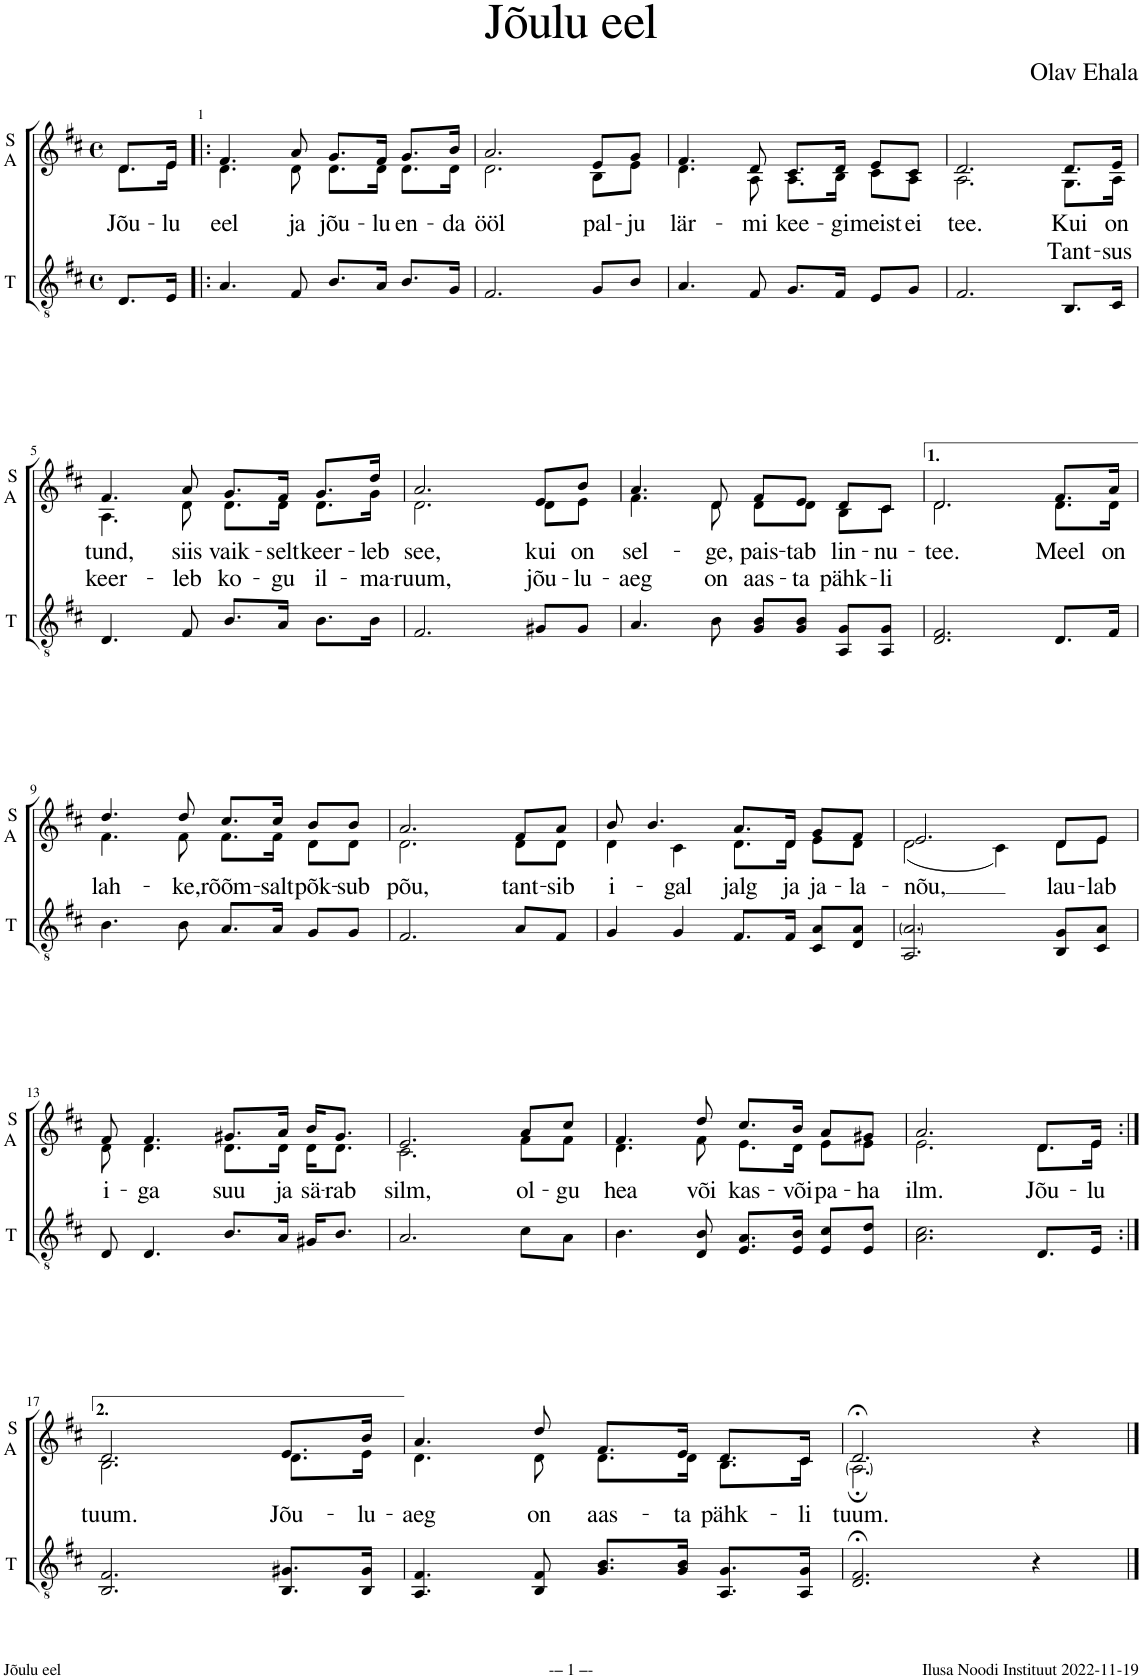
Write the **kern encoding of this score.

**kern	**text	**text	**kern	**text	**text
*part2	*part2	*part2	*part1	*part1	*part1
*staff2	*staff2	*staff2	*staff1	*staff1	*staff1
*I"T	*	*	*I"S A	*	*
*I'T	*	*	*I'S A	*	*
*clefGv2	*	*	*clefG2	*	*
*k[f#c#]	*	*	*k[f#c#]	*	*
*M4/4	*	*	*M4/4	*	*
*met(c)	*	*	*met(c)	*	*
=	=	=	=	=	=
!	!LO:LY:b	!	!	!LO:LY:a	!
*	*	*	*^	*	*
!	!	!	!	!	!LO:LY:b	!
8.D/L	Jõu-	.	8.d/L	8.d\L	Jõu-	.
!	!LO:LY:b	!	!	!	!LO:LY:a	!
!	!	!	!	!	!LO:LY:b	!
16E/Jk	-lu	.	16e/Jk	16e\Jk	-lu	.
=1!|:	=1!|:	=1!|:	=1!|:	=1!|:	=1!|:	=1!|:
!	!LO:LY:b	!	!	!	!LO:LY:a	!
!	!	!	!	!	!LO:LY:b	!
4.A/	eel	.	4.f#/	4.d\	eel	.
!	!LO:LY:b	!	!	!	!LO:LY:a	!
!	!	!	!	!	!LO:LY:b	!
8F#/	ja	.	8a/	8d\	ja	.
!	!LO:LY:b	!	!	!	!LO:LY:a	!
!	!	!	!	!	!LO:LY:b	!
8.B/L	jõu-	.	8.g/L	8.d\L	jõu-	.
!	!LO:LY:b	!	!	!	!LO:LY:a	!
!	!	!	!	!	!LO:LY:b	!
16A/Jk	-lu	.	16f#/Jk	16d\Jk	-lu	.
!	!LO:LY:b	!	!	!	!LO:LY:a	!
!	!	!	!	!	!LO:LY:b	!
8.B/L	en-	.	8.g/L	8.d\L	en-	.
!	!LO:LY:b	!	!	!	!LO:LY:a	!
!	!	!	!	!	!LO:LY:b	!
16G/Jk	-da	.	16b/Jk	16d\Jk	-da	.
=2	=2	=2	=2	=2	=2	=2
!	!LO:LY:b	!	!	!	!LO:LY:a	!
!	!	!	!	!	!LO:LY:b	!
2.F#/	ööl	.	2.a/	2.d\	ööl	.
!	!LO:LY:b	!	!	!	!LO:LY:a	!
!	!	!	!	!	!LO:LY:b	!
8G/L	pal-	.	8e/L	8B\L	pal-	.
!	!LO:LY:b	!	!	!	!LO:LY:a	!
!	!	!	!	!	!LO:LY:b	!
8B/J	-ju	.	8g/J	8e\J	-ju	.
=3	=3	=3	=3	=3	=3	=3
!	!LO:LY:b	!	!	!	!LO:LY:a	!
!	!	!	!	!	!LO:LY:b	!
4.A/	lär-	.	4.f#/	4.d\	lär-	.
!	!LO:LY:b	!	!	!	!LO:LY:a	!
!	!	!	!	!	!LO:LY:b	!
8F#/	-mi	.	8d/	8A\	-mi	.
!	!LO:LY:b	!	!	!	!LO:LY:a	!
!	!	!	!	!	!LO:LY:b	!
8.G/L	kee-	.	8.c#/L	8.A\L	kee-	.
!	!LO:LY:b	!	!	!	!LO:LY:a	!
!	!	!	!	!	!LO:LY:b	!
16F#/Jk	-gi	.	16d/Jk	16B\Jk	-gi	.
!	!LO:LY:b	!	!	!	!LO:LY:a	!
!	!	!	!	!	!LO:LY:b	!
8E/L	meist	.	8e/L	8c#\L	meist	.
!	!LO:LY:b	!	!	!	!LO:LY:a	!
!	!	!	!	!	!LO:LY:b	!
8G/J	ei	.	8c#/J	8A\J	ei	.
=4	=4	=4	=4	=4	=4	=4
!	!LO:LY:b	!	!	!	!LO:LY:a	!
!	!	!	!	!	!LO:LY:b	!
2.F#/	tee.	.	2.d/	2.A\	tee.	.
!	!LO:LY:b	!LO:LY:b	!	!	!LO:LY:a	!LO:LY:a
!	!	!	!	!	!LO:LY:b	!LO:LY:b
8.BB/L	Kui	Tant-	8.d/L	8.G\L	Kui	Tant-
!	!LO:LY:b	!LO:LY:b	!	!	!LO:LY:a	!LO:LY:a
!	!	!	!	!	!LO:LY:b	!LO:LY:b
16C#/Jk	on	-sus	16e/Jk	16A\Jk	on	-sus
!!LO:LB:g=z	!!
=5	=5	=5	=5	=5	=5	=5
!	!LO:LY:b	!LO:LY:b	!	!	!LO:LY:a	!LO:LY:a
!	!	!	!	!	!LO:LY:b	!LO:LY:b
4.D/	tund,	keer-	4.f#/	4.A\	tund,	keer-
!	!LO:LY:b	!LO:LY:b	!	!	!LO:LY:a	!LO:LY:a
!	!	!	!	!	!LO:LY:b	!LO:LY:b
8F#/	siis	-leb	8a/	8d\	siis	-leb
!	!LO:LY:b	!LO:LY:b	!	!	!LO:LY:a	!LO:LY:a
!	!	!	!	!	!LO:LY:b	!LO:LY:b
8.B/L	vaik-	ko-	8.g/L	8.d\L	vaik-	ko-
!	!LO:LY:b	!LO:LY:b	!	!	!LO:LY:a	!LO:LY:a
!	!	!	!	!	!LO:LY:b	!LO:LY:b
16A/Jk	-selt	-gu	16f#/Jk	16d\Jk	-selt	-gu
!	!LO:LY:b	!LO:LY:b	!	!	!LO:LY:a	!LO:LY:a
!	!	!	!	!	!LO:LY:b	!LO:LY:b
8.B\L	keer-	il-	8.g/L	8.d\L	keer-	il-
!	!LO:LY:b	!LO:LY:b	!	!	!LO:LY:a	!LO:LY:a
!	!	!	!	!	!LO:LY:b	!LO:LY:b
16B\Jk	-leb	-ma-	16dd/Jk	16g\Jk	-leb	-ma-
=6	=6	=6	=6	=6	=6	=6
!	!LO:LY:b	!LO:LY:b	!	!	!LO:LY:a	!LO:LY:a
!	!	!	!	!	!LO:LY:b	!LO:LY:b
2.F#/	see,	-ruum,	2.a/	2.d\	see,	-ruum,
!	!LO:LY:b	!LO:LY:b	!	!	!LO:LY:a	!LO:LY:a
!	!	!	!	!	!LO:LY:b	!LO:LY:b
8G#X/L	kui	jõu-	8e/L	8d\L	kui	jõu-
!	!LO:LY:b	!LO:LY:b	!	!	!LO:LY:a	!LO:LY:a
!	!	!	!	!	!LO:LY:b	!LO:LY:b
8G#/J	on	-lu-	8b/J	8e\J	on	-lu-
=7	=7	=7	=7	=7	=7	=7
!	!LO:LY:b	!LO:LY:b	!	!	!LO:LY:a	!LO:LY:a
!	!	!	!	!	!LO:LY:b	!LO:LY:b
4.A/	sel-	-aeg	4.a/	4.f#\	sel-	-aeg
!	!LO:LY:b	!LO:LY:b	!	!	!LO:LY:a	!LO:LY:a
!	!	!	!	!	!LO:LY:b	!LO:LY:b
8B\	-ge,	on	8d/	8d\	-ge,	on
!	!LO:LY:b	!LO:LY:b	!	!	!LO:LY:a	!LO:LY:a
!	!	!	!	!	!LO:LY:b	!LO:LY:b
8G/ 8B/L	pais-	aas-	8f#/L	8d\L	pais-	aas-
!	!LO:LY:b	!LO:LY:b	!	!	!LO:LY:a	!LO:LY:a
!	!	!	!	!	!LO:LY:b	!LO:LY:b
8G/ 8B/J	-tab	-ta	8e/J	8d\J	-tab	-ta
!	!LO:LY:b	!LO:LY:b	!	!	!LO:LY:a	!LO:LY:a
!	!	!	!	!	!LO:LY:b	!LO:LY:b
8AA/ 8G/L	lin-	pähk-	8d/L	8B\L	lin-	pähk-
!	!LO:LY:b	!LO:LY:b	!	!	!LO:LY:a	!LO:LY:a
!	!	!	!	!	!LO:LY:b	!LO:LY:b
8AA/ 8G/J	-nu-	-li	8c#/J	8c#\J	-nu-	-li
=8	=8	=8	=8	=8	=8	=8
!	!LO:LY:b	!	!	!	!LO:LY:a	!
!	!	!	!	!	!LO:LY:b	!
2.D/ 2.F#/	-tee.	.	2.d/	2.d\	-tee.	.
!	!LO:LY:b	!	!	!	!LO:LY:a	!
!	!	!	!	!	!LO:LY:b	!
8.D/L	Meel	.	8.f#/L	8.d\L	Meel	.
!	!LO:LY:b	!	!	!	!LO:LY:a	!
!	!	!	!	!	!LO:LY:b	!
16F#/Jk	on	.	16a/Jk	16d\Jk	on	.
!!LO:LB:g=z	!!
=9	=9	=9	=9	=9	=9	=9
!	!LO:LY:b	!	!	!	!LO:LY:a	!
!	!	!	!	!	!LO:LY:b	!
4.B\	lah-	.	4.dd/	4.f#\	lah-	.
!	!LO:LY:b	!	!	!	!LO:LY:a	!
!	!	!	!	!	!LO:LY:b	!
8B\	-ke,	.	8dd/	8f#\	-ke,	.
!	!LO:LY:b	!	!	!	!LO:LY:a	!
!	!	!	!	!	!LO:LY:b	!
8.A/L	rõõm-	.	8.cc#/L	8.f#\L	rõõm-	.
!	!LO:LY:b	!	!	!	!LO:LY:a	!
!	!	!	!	!	!LO:LY:b	!
16A/Jk	-salt	.	16cc#/Jk	16f#\Jk	-salt	.
!	!LO:LY:b	!	!	!	!LO:LY:a	!
!	!	!	!	!	!LO:LY:b	!
8G/L	põk-	.	8b/L	8d\L	põk-	.
!	!LO:LY:b	!	!	!	!LO:LY:a	!
!	!	!	!	!	!LO:LY:b	!
8G/J	-sub	.	8b/J	8d\J	-sub	.
=10	=10	=10	=10	=10	=10	=10
!	!LO:LY:b	!	!	!	!LO:LY:a	!
!	!	!	!	!	!LO:LY:b	!
2.F#/	põu,	.	2.a/	2.d\	põu,	.
!	!LO:LY:b	!	!	!	!LO:LY:a	!
!	!	!	!	!	!LO:LY:b	!
8A/L	tant-	.	8f#/L	8d\L	tant-	.
!	!LO:LY:b	!	!	!	!LO:LY:a	!
!	!	!	!	!	!LO:LY:b	!
8F#/J	-sib	.	8a/J	8d\J	-sib	.
=11	=11	=11	=11	=11	=11	=11
!	!LO:LY:b	!	!	!	!LO:LY:a	!
!	!	!	!	!	!LO:LY:b	!
4G/	i-	.	8b/	4d\	i-	.
!	!	!	!	!	!LO:LY:a	!
.	.	.	4.b/	.	-gal	.
!	!LO:LY:b	!	!	!	!LO:LY:b	!
4G/	-gal	.	.	4c#\	-gal	.
!	!LO:LY:b	!	!	!	!LO:LY:a	!
!	!	!	!	!	!LO:LY:b	!
8.F#/L	jalg	.	8.a/L	8.d\L	jalg	.
!	!LO:LY:b	!	!	!	!LO:LY:a	!
!	!	!	!	!	!LO:LY:b	!
16F#/Jk	ja	.	16d/Jk	16d\Jk	ja	.
!	!LO:LY:b	!	!	!	!LO:LY:a	!
!	!	!	!	!	!LO:LY:b	!
8C#/ 8A/L	ja-	.	8g/L	8e\L	ja-	.
!	!LO:LY:b	!	!	!	!LO:LY:a	!
!	!	!	!	!	!LO:LY:b	!
8D/ 8A/J	-la-	.	8f#/J	8d\J	-la-	.
=12	=12	=12	=12	=12	=12	=12
!	!LO:LY:b	!	!	!	!LO:LY:a	!
!	!	!	!	!	!LO:LY:b	!
2.AA/ 2.A/	-nõu,	.	2.e/	(2d\	-nõu,	.
.	.	.	.	4c#\)	.	.
!	!LO:LY:b	!	!	!	!LO:LY:a	!
!	!	!	!	!	!LO:LY:b	!
8BB/ 8G/L	lau-	.	8d/L	8d\L	lau-	.
!	!LO:LY:b	!	!	!	!LO:LY:a	!
!	!	!	!	!	!LO:LY:b	!
8C#/ 8A/J	-lab	.	8e/J	8e\J	-lab	.
!!LO:LB:g=z	!!
=13	=13	=13	=13	=13	=13	=13
!	!LO:LY:b	!	!	!	!LO:LY:a	!
!	!	!	!	!	!LO:LY:b	!
8D/	i-	.	8f#/	8d\	i-	.
!	!LO:LY:b	!	!	!	!LO:LY:a	!
!	!	!	!	!	!LO:LY:b	!
4.D/	-ga	.	4.f#/	4.d\	-ga	.
!	!LO:LY:b	!	!	!	!LO:LY:a	!
!	!	!	!	!	!LO:LY:b	!
8.B/L	suu	.	8.g#X/L	8.d\L	suu	.
!	!LO:LY:b	!	!	!	!LO:LY:a	!
!	!	!	!	!	!LO:LY:b	!
16A/Jk	ja	.	16a/Jk	16d\Jk	ja	.
!	!LO:LY:b	!	!	!	!LO:LY:a	!
!	!	!	!	!	!LO:LY:b	!
16G#X/KL	sä-	.	16b/KL	16d\KL	sä-	.
!	!LO:LY:b	!	!	!	!LO:LY:a	!
!	!	!	!	!	!LO:LY:b	!
8.B/J	-rab	.	8.g#/J	8.d\J	-rab	.
=14	=14	=14	=14	=14	=14	=14
!	!LO:LY:b	!	!	!	!LO:LY:a	!
!	!	!	!	!	!LO:LY:b	!
2.A/	silm,	.	2.e/	2.c#\	silm,	.
!	!LO:LY:b	!	!	!	!LO:LY:a	!
!	!	!	!	!	!LO:LY:b	!
8c#\L	ol-	.	8a/L	8f#\L	ol-	.
!	!LO:LY:b	!	!	!	!LO:LY:a	!
!	!	!	!	!	!LO:LY:b	!
8A\J	-gu	.	8cc#/J	8f#\J	-gu	.
=15	=15	=15	=15	=15	=15	=15
!	!LO:LY:b	!	!	!	!LO:LY:a	!
!	!	!	!	!	!LO:LY:b	!
4.B\	hea	.	4.f#/	4.d\	hea	.
!	!LO:LY:b	!	!	!	!LO:LY:a	!
!	!	!	!	!	!LO:LY:b	!
8D/ 8B/	või	.	8dd/	8f#\	või	.
!	!LO:LY:b	!	!	!	!LO:LY:a	!
!	!	!	!	!	!LO:LY:b	!
8.E/ 8.A/L	kas-	.	8.cc#/L	8.e\L	kas-	.
!	!LO:LY:b	!	!	!	!LO:LY:a	!
!	!	!	!	!	!LO:LY:b	!
16E/ 16B/Jk	-või	.	16b/Jk	16d\Jk	-või	.
!	!LO:LY:b	!	!	!	!LO:LY:a	!
!	!	!	!	!	!LO:LY:b	!
8E/ 8c#/L	pa-	.	8a/L	8e\L	pa-	.
!	!LO:LY:b	!	!	!	!LO:LY:a	!
!	!	!	!	!	!LO:LY:b	!
8E/ 8d/J	-ha	.	8g#X/J	8e\J	-ha	.
=16	=16	=16	=16	=16	=16	=16
!	!LO:LY:b	!	!	!	!LO:LY:a	!
!	!	!	!	!	!LO:LY:b	!
2.A\ 2.c#\	ilm.	.	2.a/	2.e\	ilm.	.
!	!LO:LY:b	!	!	!	!LO:LY:a	!
!	!	!	!	!	!LO:LY:b	!
8.D/L	Jõu-	.	8.d/L	8.d\L	Jõu-	.
!	!LO:LY:b	!	!	!	!LO:LY:a	!
!	!	!	!	!	!LO:LY:b	!
16E/Jk	-lu	.	16e/Jk	16e\Jk	-lu	.
!!LO:LB:g=z	!!
=17:|!	=17:|!	=17:|!	=17:|!	=17:|!	=17:|!	=17:|!
!	!LO:LY:b	!	!	!	!LO:LY:a	!
!	!	!	!	!	!LO:LY:b	!
2.BB/ 2.F#/	tuum.	.	2.d/	2.B\	tuum.	.
!	!LO:LY:b	!	!	!	!LO:LY:a	!
!	!	!	!	!	!LO:LY:b	!
8.BB/ 8.G#X/L	Jõu-	.	8.e/L	8.d\L	Jõu-	.
!	!LO:LY:b	!	!	!	!LO:LY:a	!
!	!	!	!	!	!LO:LY:b	!
16BB/ 16G#/Jk	-lu-	.	16b/Jk	16e\Jk	-lu-	.
=18	=18	=18	=18	=18	=18	=18
!	!LO:LY:b	!	!	!	!LO:LY:a	!
!	!	!	!	!	!LO:LY:b	!
4.AA/ 4.F#/	-aeg	.	4.a/	4.d\	-aeg	.
!	!LO:LY:b	!	!	!	!LO:LY:a	!
!	!	!	!	!	!LO:LY:b	!
8BB/ 8F#/	on	.	8dd/	8d\	on	.
!	!LO:LY:b	!	!	!	!LO:LY:a	!
!	!	!	!	!	!LO:LY:b	!
8.G/ 8.B/L	aas-	.	8.f#/L	8.d\L	aas-	.
!	!LO:LY:b	!	!	!	!LO:LY:a	!
!	!	!	!	!	!LO:LY:b	!
16G/ 16B/Jk	-ta	.	16e/Jk	16d\Jk	-ta	.
!	!LO:LY:b	!	!	!	!LO:LY:a	!
!	!	!	!	!	!LO:LY:b	!
8.AA/ 8.G/L	pähk-	.	8.d/L	8.B\L	pähk-	.
!	!LO:LY:b	!	!	!	!LO:LY:a	!
!	!	!	!	!	!LO:LY:b	!
16AA/ 16G/Jk	-li	.	16c#/Jk	16c#\Jk	-li	.
=19	=19	=19	=19	=19	=19	=19
!	!LO:LY:b	!	!	!	!LO:LY:a	!
!	!	!	!	!	!LO:LY:b	!
2.D/;< 2.F#/;<	tuum.	.	2.d;</	2.A;\	tuum.	.
4r	.	.	4r	4ryy	.	.
*	*	*	*v	*v	*	*
==	==	==	==	==	==
*-	*-	*-	*-	*-	*-
